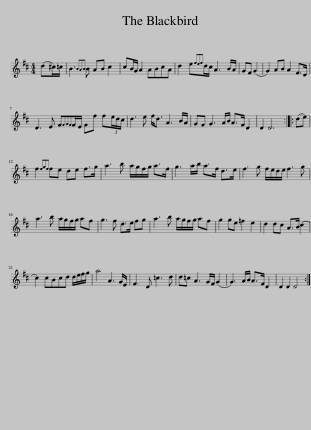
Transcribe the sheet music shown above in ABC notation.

X:1
L:1/8
M:4/4
I:linebreak $
K:D
V:1 treble
V:1
 (d^c/)=c/ | B3{BAB} B AB c2 | cB/G/ A2 ABcA | d2 e{fef}d/c/ A3 B/A/ | GF (G2 | %5
 G2) AB A2 F>D |$ D3 E F{FGF}F/E/ Ff f(3e/d/c/ | d3 e f<d A3 B/A/ | GF G3 A/B/ A>F D2 | D2 D6 :: %10
 (de) |$ f2{fgf} fe de f>g | a3 b a/g/f/g/ a>f | g3 a/b/ a>f d>e | f3 g f/e/d/e/ f3 g |$ %15
 a3 b a/g/f/g/ af | g3 f d>e fg | a3 b a/g/f/g/ af | g2 ge =f2 e2 | d2 dc A>B (c2 |$ %20
 c2) cBcd d/e/f/g/ | a4 A3 G/E/ | F3 D =c3 d | d=c A3 G/F/ (G2 | G3) A/B/ A>F D2 | %25
 D2 D2 D4 :| %26
